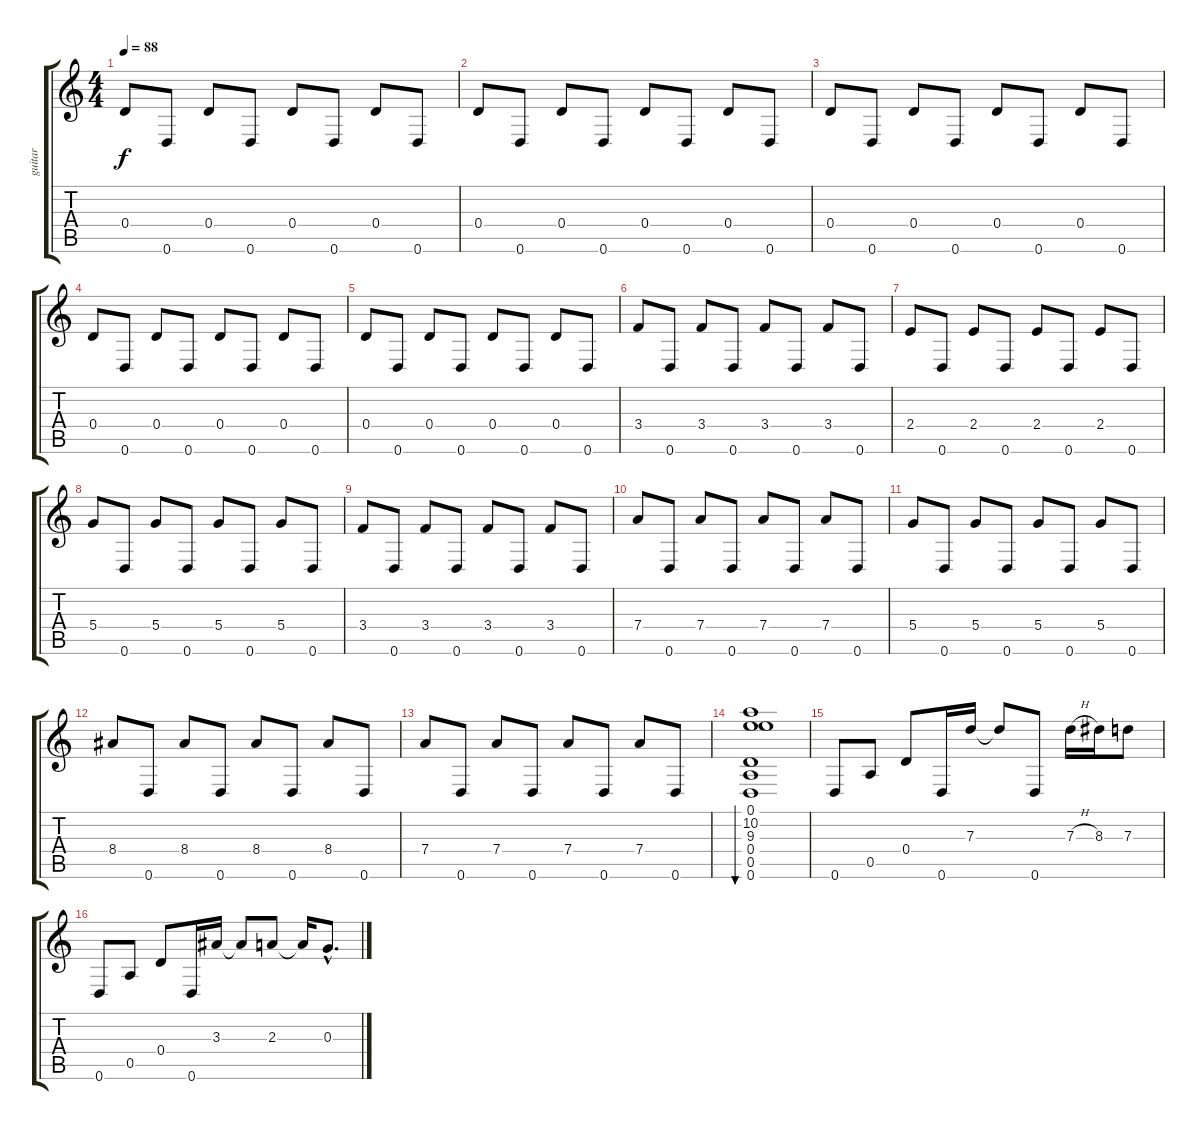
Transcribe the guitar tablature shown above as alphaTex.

\track ("guitar" "guitar") {instrument distortionguitar}
\staff {score tabs}
\tuning (E4 B3 G3 D3 A2 D2) {hide}
\ts (4 4)
\tempo 88
\clef g2
\ks c
0.4.8{dy f instrument distortionguitar} 0.6.8 0.4.8 0.6.8 0.4.8 0.6.8 0.4.8 0.6.8 |
0.4.8 0.6.8 0.4.8 0.6.8 0.4.8 0.6.8 0.4.8 0.6.8 |
0.4.8 0.6.8 0.4.8 0.6.8 0.4.8 0.6.8 0.4.8 0.6.8 |
0.4.8 0.6.8 0.4.8 0.6.8 0.4.8 0.6.8 0.4.8 0.6.8 |
0.4.8 0.6.8 0.4.8 0.6.8 0.4.8 0.6.8 0.4.8 0.6.8 |
3.4.8 0.6.8 3.4.8 0.6.8 3.4.8 0.6.8 3.4.8 0.6.8 |
2.4.8 0.6.8 2.4.8 0.6.8 2.4.8 0.6.8 2.4.8 0.6.8 |
5.4.8 0.6.8 5.4.8 0.6.8 5.4.8 0.6.8 5.4.8 0.6.8 |
3.4.8 0.6.8 3.4.8 0.6.8 3.4.8 0.6.8 3.4.8 0.6.8 |
7.4.8 0.6.8 7.4.8 0.6.8 7.4.8 0.6.8 7.4.8 0.6.8 |
5.4.8 0.6.8 5.4.8 0.6.8 5.4.8 0.6.8 5.4.8 0.6.8 |
8.4.8 0.6.8 8.4.8 0.6.8 8.4.8 0.6.8 8.4.8 0.6.8 |
7.4.8 0.6.8 7.4.8 0.6.8 7.4.8 0.6.8 7.4.8 0.6.8 |
(0.1 10.2 9.3 0.4 0.5 0.6).1{bu 480} |
0.6.8 0.5.8 0.4.8 0.6.16 7.3.16 7.3{t}.8 0.6.8 7.3{h}.16 8.3.16 7.3.8 |
0.6.8 0.5.8 0.4.8 0.6.16 3.3.16 3.3{t}.8 2.3.8 2.3{t}.16 0.3{hac}.8{d}
